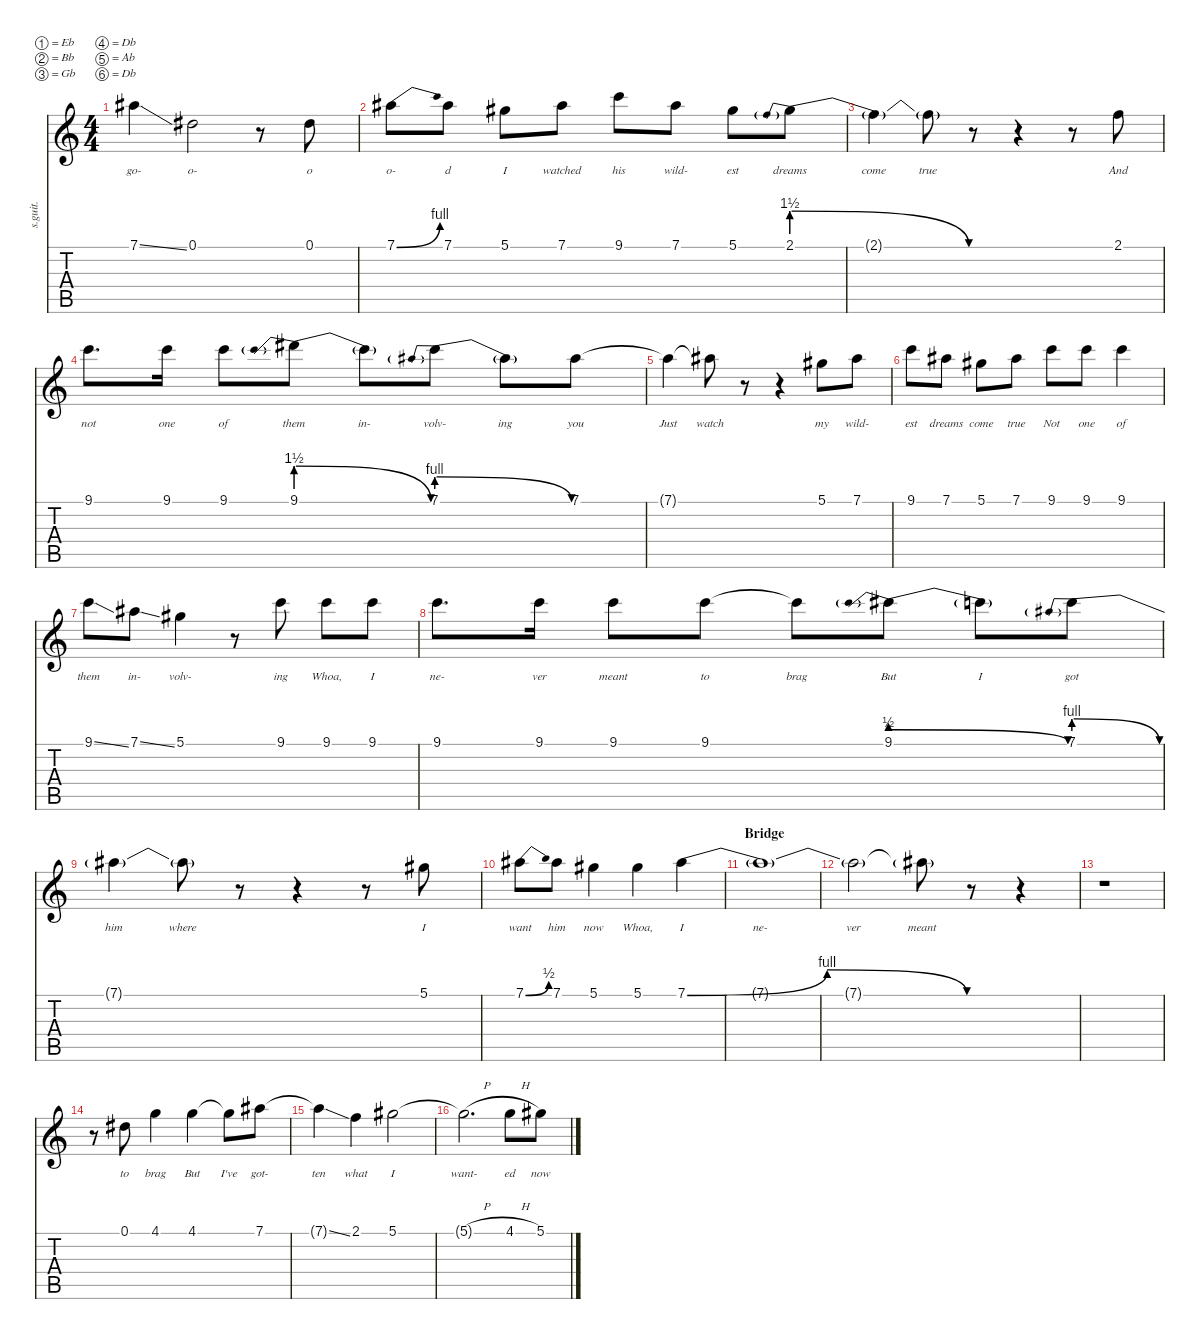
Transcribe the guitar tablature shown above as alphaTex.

\defaultSystemsLayout 4
\hideDynamics
\bracketExtendMode nobrackets
\track ("Hayley Williams | Vocals" "s.guit.") {instrument violin}
\staff {score tabs}
\tuning (Eb4 Bb3 Gb3 Db3 Ab2 Db2)
\displaytranspose 12
\ts (4 4)
\tempo (173 hide)
\clef g2
\ks c
7.1{ss t acc #}.4{lyrics (0 "go-") lyrics (1 "") lyrics (2 "") lyrics (3 "") lyrics (4 "") dy f} 0.1{acc #}.2{lyrics (0 "o-") lyrics (1 "") lyrics (2 "") lyrics (3 "") lyrics (4 "")} r.8 0.1{acc #}.8{lyrics (0 "o") lyrics (1 "") lyrics (2 "") lyrics (3 "") lyrics (4 "")} |
7.1{be (bend 0 0 34.8 4) acc #}.8{lyrics (0 "o-") lyrics (1 "") lyrics (2 "") lyrics (3 "") lyrics (4 "")} 7.1{acc #}.8{lyrics (0 "d") lyrics (1 "") lyrics (2 "") lyrics (3 "") lyrics (4 "")} 5.1{acc #}.8{lyrics (0 "I") lyrics (1 "") lyrics (2 "") lyrics (3 "") lyrics (4 "")} 7.1{acc #}.8{lyrics (0 "watched") lyrics (1 "") lyrics (2 "") lyrics (3 "") lyrics (4 "")} 9.1.8{lyrics (0 "his") lyrics (1 "") lyrics (2 "") lyrics (3 "") lyrics (4 "")} 7.1{acc #}.8{lyrics (0 "wild-") lyrics (1 "") lyrics (2 "") lyrics (3 "") lyrics (4 "")} 5.1{acc #}.8{lyrics (0 "est") lyrics (1 "") lyrics (2 "") lyrics (3 "") lyrics (4 "")} 2.1{be (prebendrelease 0 6 19.8 0)}.8{lyrics (0 "dreams") lyrics (1 "") lyrics (2 "") lyrics (3 "") lyrics (4 "")} |
2.1{t}.4{lyrics (0 "come") lyrics (1 "") lyrics (2 "") lyrics (3 "") lyrics (4 "")} 2.1{t}.8{lyrics (0 "true") lyrics (1 "") lyrics (2 "") lyrics (3 "") lyrics (4 "")} r.8 r.4 r.8 2.1.8{lyrics (0 "And") lyrics (1 "") lyrics (2 "") lyrics (3 "") lyrics (4 "")} |
9.1.8{d lyrics (0 "not") lyrics (1 "") lyrics (2 "") lyrics (3 "") lyrics (4 "")} 9.1.16{lyrics (0 "one") lyrics (1 "") lyrics (2 "") lyrics (3 "") lyrics (4 "")} 9.1.8{lyrics (0 "of") lyrics (1 "") lyrics (2 "") lyrics (3 "") lyrics (4 "")} 9.1{be (prebendrelease 0 6 34.8 0)}.8{lyrics (0 "them") lyrics (1 "") lyrics (2 "") lyrics (3 "") lyrics (4 "")} 9.1{t}.8{lyrics (0 "in-") lyrics (1 "") lyrics (2 "") lyrics (3 "") lyrics (4 "")} 7.1{be (prebendrelease 0 4 34.8 0)}.8{lyrics (0 "volv-") lyrics (1 "") lyrics (2 "") lyrics (3 "") lyrics (4 "")} 7.1{t acc #}.8{lyrics (0 "ing") lyrics (1 "") lyrics (2 "") lyrics (3 "") lyrics (4 "")} 7.1{acc #}.8{lyrics (0 "you") lyrics (1 "") lyrics (2 "") lyrics (3 "") lyrics (4 "")} |
7.1{t acc #}.4{lyrics (0 "Just") lyrics (1 "") lyrics (2 "") lyrics (3 "") lyrics (4 "")} 7.1{t acc #}.8{lyrics (0 "watch") lyrics (1 "") lyrics (2 "") lyrics (3 "") lyrics (4 "")} r.8 r.4 5.1{acc #}.8{lyrics (0 "my") lyrics (1 "") lyrics (2 "") lyrics (3 "") lyrics (4 "")} 7.1{acc #}.8{lyrics (0 "wild-") lyrics (1 "") lyrics (2 "") lyrics (3 "") lyrics (4 "")} |
9.1.8{lyrics (0 "est") lyrics (1 "") lyrics (2 "") lyrics (3 "") lyrics (4 "")} 7.1{acc #}.8{lyrics (0 "dreams") lyrics (1 "") lyrics (2 "") lyrics (3 "") lyrics (4 "")} 5.1{acc #}.8{lyrics (0 "come") lyrics (1 "") lyrics (2 "") lyrics (3 "") lyrics (4 "")} 7.1{acc #}.8{lyrics (0 "true") lyrics (1 "") lyrics (2 "") lyrics (3 "") lyrics (4 "")} 9.1.8{lyrics (0 "Not") lyrics (1 "") lyrics (2 "") lyrics (3 "") lyrics (4 "")} 9.1.8{lyrics (0 "one") lyrics (1 "") lyrics (2 "") lyrics (3 "") lyrics (4 "")} 9.1.4{lyrics (0 "of") lyrics (1 "") lyrics (2 "") lyrics (3 "") lyrics (4 "")} |
9.1{ss}.8{lyrics (0 "them") lyrics (1 "") lyrics (2 "") lyrics (3 "") lyrics (4 "")} 7.1{ss acc #}.8{lyrics (0 "in-") lyrics (1 "") lyrics (2 "") lyrics (3 "") lyrics (4 "")} 5.1{acc #}.4{lyrics (0 "volv-") lyrics (1 "") lyrics (2 "") lyrics (3 "") lyrics (4 "")} r.8 9.1.8{lyrics (0 "ing") lyrics (1 "") lyrics (2 "") lyrics (3 "") lyrics (4 "")} 9.1.8{lyrics (0 "Whoa,") lyrics (1 "") lyrics (2 "") lyrics (3 "") lyrics (4 "")} 9.1.8{lyrics (0 "I") lyrics (1 "") lyrics (2 "") lyrics (3 "") lyrics (4 "")} |
9.1.8{d lyrics (0 "ne-") lyrics (1 "") lyrics (2 "") lyrics (3 "") lyrics (4 "")} 9.1.16{lyrics (0 "ver") lyrics (1 "") lyrics (2 "") lyrics (3 "") lyrics (4 "")} 9.1.8{lyrics (0 "meant") lyrics (1 "") lyrics (2 "") lyrics (3 "") lyrics (4 "")} 9.1.8{lyrics (0 "to") lyrics (1 "") lyrics (2 "") lyrics (3 "") lyrics (4 "")} 9.1{t}.8{lyrics (0 "brag") lyrics (1 "") lyrics (2 "") lyrics (3 "") lyrics (4 "")} 9.1{be (prebendrelease 0 2 34.8 0)}.8{lyrics (0 "But") lyrics (1 "") lyrics (2 "") lyrics (3 "") lyrics (4 "")} 9.1{t}.8{lyrics (0 "I") lyrics (1 "") lyrics (2 "") lyrics (3 "") lyrics (4 "")} 7.1{be (prebendrelease 0 4 19.8 0)}.8{lyrics (0 "got") lyrics (1 "") lyrics (2 "") lyrics (3 "") lyrics (4 "")} |
7.1{t acc #}.4{lyrics (0 "him") lyrics (1 "") lyrics (2 "") lyrics (3 "") lyrics (4 "")} 7.1{t acc #}.8{lyrics (0 "where") lyrics (1 "") lyrics (2 "") lyrics (3 "") lyrics (4 "")} r.8 r.4 r.8 5.1{acc #}.8{lyrics (0 "I") lyrics (1 "") lyrics (2 "") lyrics (3 "") lyrics (4 "")} |
7.1{be (bend 0 0 30 2) acc #}.8{lyrics (0 "want") lyrics (1 "") lyrics (2 "") lyrics (3 "") lyrics (4 "")} 7.1{acc #}.8{lyrics (0 "him") lyrics (1 "") lyrics (2 "") lyrics (3 "") lyrics (4 "")} 5.1{acc #}.4{lyrics (0 "now") lyrics (1 "") lyrics (2 "") lyrics (3 "") lyrics (4 "")} 5.1{acc #}.4{lyrics (0 "Whoa,") lyrics (1 "") lyrics (2 "") lyrics (3 "") lyrics (4 "")} 7.1{be (bendrelease 0 0 30 4 30 4 60 0) acc #}.4{lyrics (0 "I") lyrics (1 "") lyrics (2 "") lyrics (3 "") lyrics (4 "")} |
\section ("" "Bridge")
7.1{t acc #}.1{lyrics (0 "ne-") lyrics (1 "") lyrics (2 "") lyrics (3 "") lyrics (4 "")} |
7.1{t acc #}.2{lyrics (0 "ver") lyrics (1 "") lyrics (2 "") lyrics (3 "") lyrics (4 "")} 7.1{t acc #}.8{lyrics (0 "meant") lyrics (1 "") lyrics (2 "") lyrics (3 "") lyrics (4 "")} r.8 r.4 |
r.1 |
r.8 0.1{acc #}.8{lyrics (0 "to") lyrics (1 "") lyrics (2 "") lyrics (3 "") lyrics (4 "")} 4.1.4{lyrics (0 "brag") lyrics (1 "") lyrics (2 "") lyrics (3 "") lyrics (4 "")} 4.1.4{lyrics (0 "But") lyrics (1 "") lyrics (2 "") lyrics (3 "") lyrics (4 "")} 4.1{t}.8{lyrics (0 "I've") lyrics (1 "") lyrics (2 "") lyrics (3 "") lyrics (4 "")} 7.1{acc #}.8{lyrics (0 "got-") lyrics (1 "") lyrics (2 "") lyrics (3 "") lyrics (4 "")} |
7.1{ss t acc #}.4{lyrics (0 "ten") lyrics (1 "") lyrics (2 "") lyrics (3 "") lyrics (4 "")} 2.1.4{lyrics (0 "what") lyrics (1 "") lyrics (2 "") lyrics (3 "") lyrics (4 "")} 5.1{acc #}.2{lyrics (0 "I") lyrics (1 "") lyrics (2 "") lyrics (3 "") lyrics (4 "")} |
5.1{h t acc #}.2{d lyrics (0 "want-") lyrics (1 "") lyrics (2 "") lyrics (3 "") lyrics (4 "")} 4.1{h}.8{lyrics (0 "ed") lyrics (1 "") lyrics (2 "") lyrics (3 "") lyrics (4 "")} 5.1{h acc #}.8{lyrics (0 "now") lyrics (1 "") lyrics (2 "") lyrics (3 "") lyrics (4 "")}
